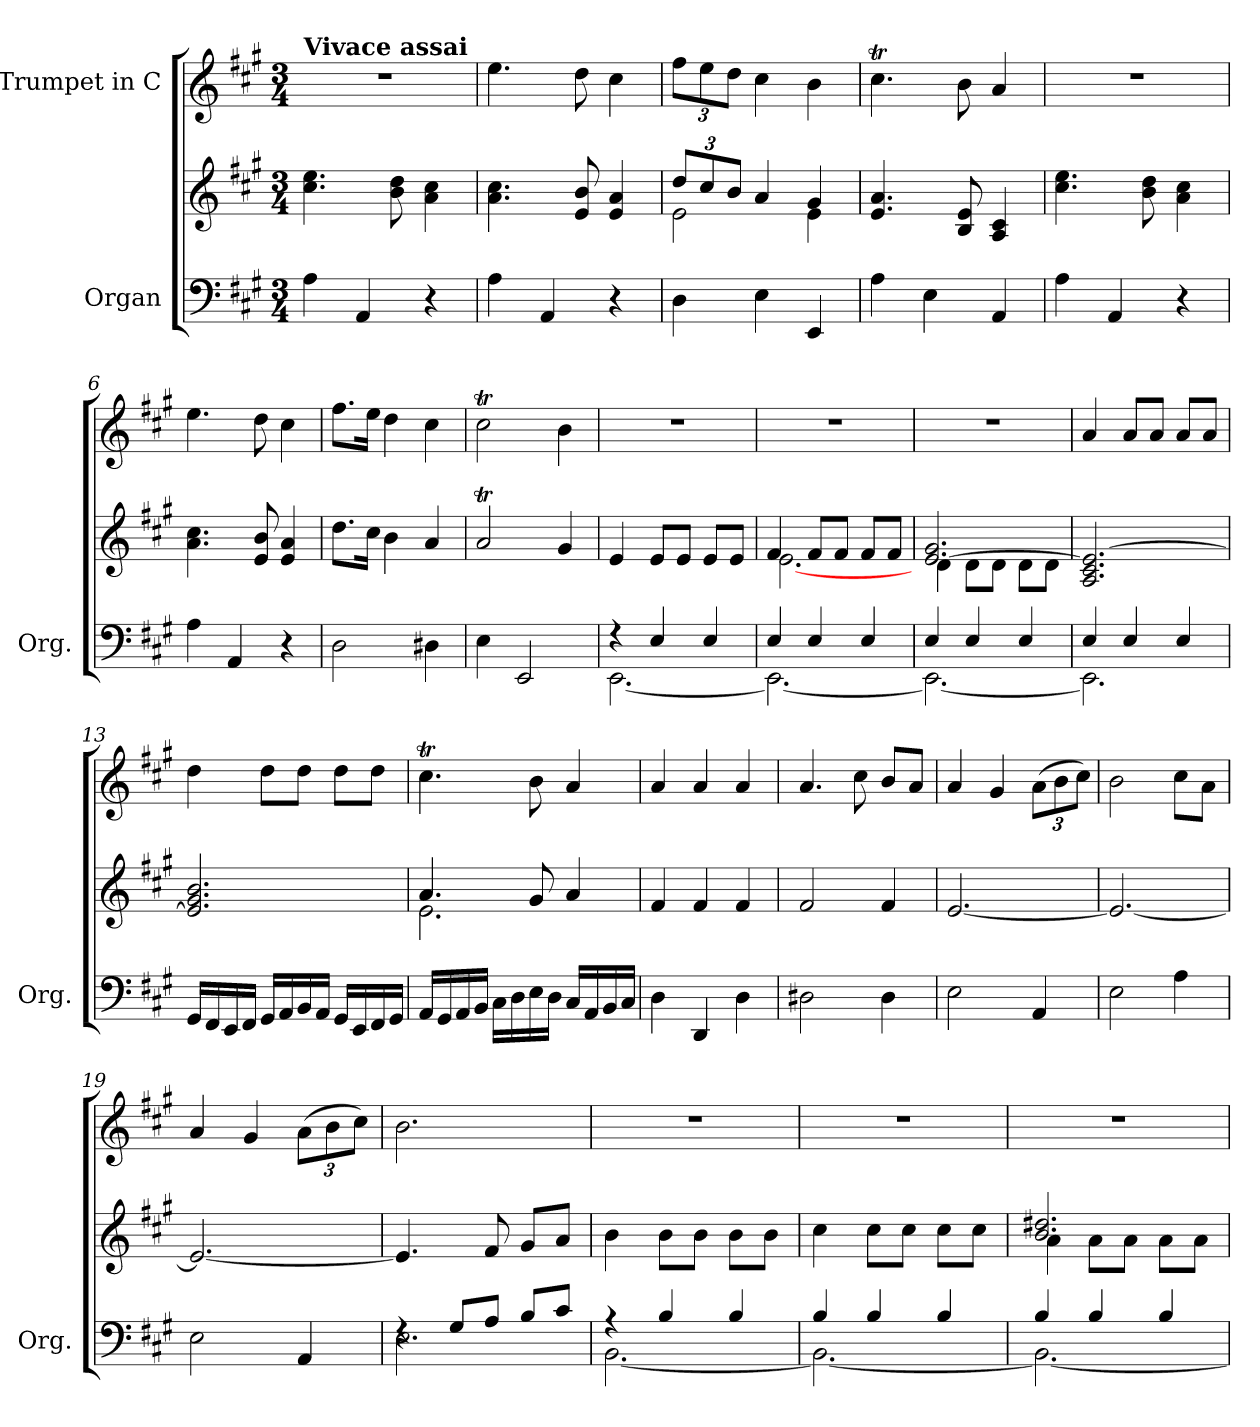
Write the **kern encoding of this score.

**kern	**kern	**kern
*part2	*part2	*part1
*staff3	*staff2	*staff1
*I"Organ	*	*I"Trumpet in C
*I'Org.	*	*
*clefF4	*clefG2	*clefG2
*k[f#c#g#]	*k[f#c#g#]	*k[f#c#g#]
*A:	*A:	*A:
*M3/4	*M3/4	*M3/4
*MM120	*MM120	*MM120
=1	=1	=1
!	!	!LO:TX:a:B:t=Vivace assai
4A\	4.cc#\ 4.ee\	2.r
4AA/	.	.
.	8b\ 8dd\	.
4r	4a\ 4cc#\	.
=2	=2	=2
4A\	4.a\ 4.cc#\	4.ee\
4AA/	.	.
.	8e/ 8b/	8dd\
4r	4e/ 4a/	4cc#\
=3	=3	=3
*	*^	*
4D\	12dd/L	2e\	12ff#\L
.	12cc#/	.	12ee\
.	12b/J	.	12dd\J
4E\	4a/	.	4cc#\
4EE/	4g#/	4e\	4b\
*	*v	*v	*
=4	=4	=4
4A\	4.e/ 4.a/	4.cc#t\
4E\	.	.
.	8B/ 8e/	8b\
4AA/	4A/ 4c#/	4a/
=5	=5	=5
4A\	4.cc#\ 4.ee\	2.r
4AA/	.	.
.	8b\ 8dd\	.
4r	4a\ 4cc#\	.
=6	=6	=6
4A\	4.a\ 4.cc#\	4.ee\
4AA/	.	.
.	8e/ 8b/	8dd\
4r	4e/ 4a/	4cc#\
!!LO:LB:g=z
=7	=7	=7
2D\	8.dd\L	8.ff#\L
.	16cc#\Jk	16ee\Jk
.	4b\	4dd\
4D#X\	4a/	4cc#\
=8	=8	=8
4E\	2aT/	2cc#t\
2EE/	.	.
.	4g#/	4b\
=9	=9	=9
*^	*	*
4r	[<2.EE\	4e/	2.r
4E/	.	8e/L	.
.	.	8e/J	.
4E/	.	8e/L	.
.	.	8e/J	.
=10	=10	=10	=10
*	*	*^	*
4E/	2.EE\_	4f#/	[<2.e\	2.r
4E/	.	8f#/L	.	.
.	.	8f#/J	.	.
4E/	.	8f#/L	.	.
.	.	8f#/J	.	.
=11	=11	=11	=11	=11
4E/	2.EE\_	[>2.e/ 2.g#/	4d\	2.r
4E/	.	.	8d\L	.
.	.	.	8d\J	.
4E/	.	.	8d\L	.
.	.	.	8d\J	.
*	*	*v	*v	*
=12	=12	=12	=12
4E/	2.EE\]	2.A/ 2.c#/ 2.e/_	4a/
4E/	.	.	8a/L
.	.	.	8a/J
4E/	.	.	8a/L
.	.	.	8a/J
*v	*v	*	*
!!LO:LB:g=z
=13	=13	=13
16GG#/LL	2.e/] 2.g#/ 2.b/	4dd\
16FF#/	.	.
16EE/	.	.
16FF#/JJ	.	.
16GG#/LL	.	8dd\L
16AA/	.	.
16BB/	.	8dd\J
16AA/JJ	.	.
16GG#/LL	.	8dd\L
16EE/	.	.
16FF#/	.	8dd\J
16GG#/JJ	.	.
=14	=14	=14
*	*^	*
16AA/LL	4.a/	2.e\	4.cc#t\
16GG#/	.	.	.
16AA/	.	.	.
16BB/JJ	.	.	.
16C#\LL	.	.	.
16D\	.	.	.
16E\	8g#/	.	8b\
16D\JJ	.	.	.
16C#/LL	4a/	.	4a/
16AA/	.	.	.
16BB/	.	.	.
16C#/JJ	.	.	.
*	*v	*v	*
=15	=15	=15
4D\	4f#/	4a/
4DD/	4f#/	4a/
4D\	4f#/	4a/
=16	=16	=16
2D#X\	2f#/	4.a/
.	.	8cc#\
4D#\	4f#/	8b/L
.	.	8a/J
=17	=17	=17
2E\	[2.e/	4a/
.	.	4g#/
4AA/	.	(>12a\L
.	.	12b\
.	.	12cc#\J)
=18	=18	=18
2E\	2.e/_	2b\
4A\	.	8cc#\L
.	.	8a\J
!!LO:LB:g=z
=19	=19	=19
2E\	2.e/_	4a/
.	.	4g#/
4AA/	.	(>12a\L
.	.	12b\
.	.	12cc#\J)
=20	=20	=20
*^	*	*
4rE	2.E\	4.e/]	2.b\
8G#/L	.	.	.
8A/J	.	8f#/	.
8B/L	.	8g#/L	.
8c#/J	.	8a/J	.
=21	=21	=21	=21
4rA	[<2.BB\	4b\	2.r
4B/	.	8b\L	.
.	.	8b\J	.
4B/	.	8b\L	.
.	.	8b\J	.
=22	=22	=22	=22
4B/	2.BB\_	4cc#\	2.r
4B/	.	8cc#\L	.
.	.	8cc#\J	.
4B/	.	8cc#\L	.
.	.	8cc#\J	.
=23	=23	=23	=23
*	*	*^	*
4B/	2.BB\_	2.b/ 2.dd#X/	4a\	2.r
4B/	.	.	8a\L	.
.	.	.	8a\J	.
4B/	.	.	8a\L	.
.	.	.	8a\J	.
*v	*v	*	*	*
*	*v	*v	*
=	=	=
*-	*-	*-
